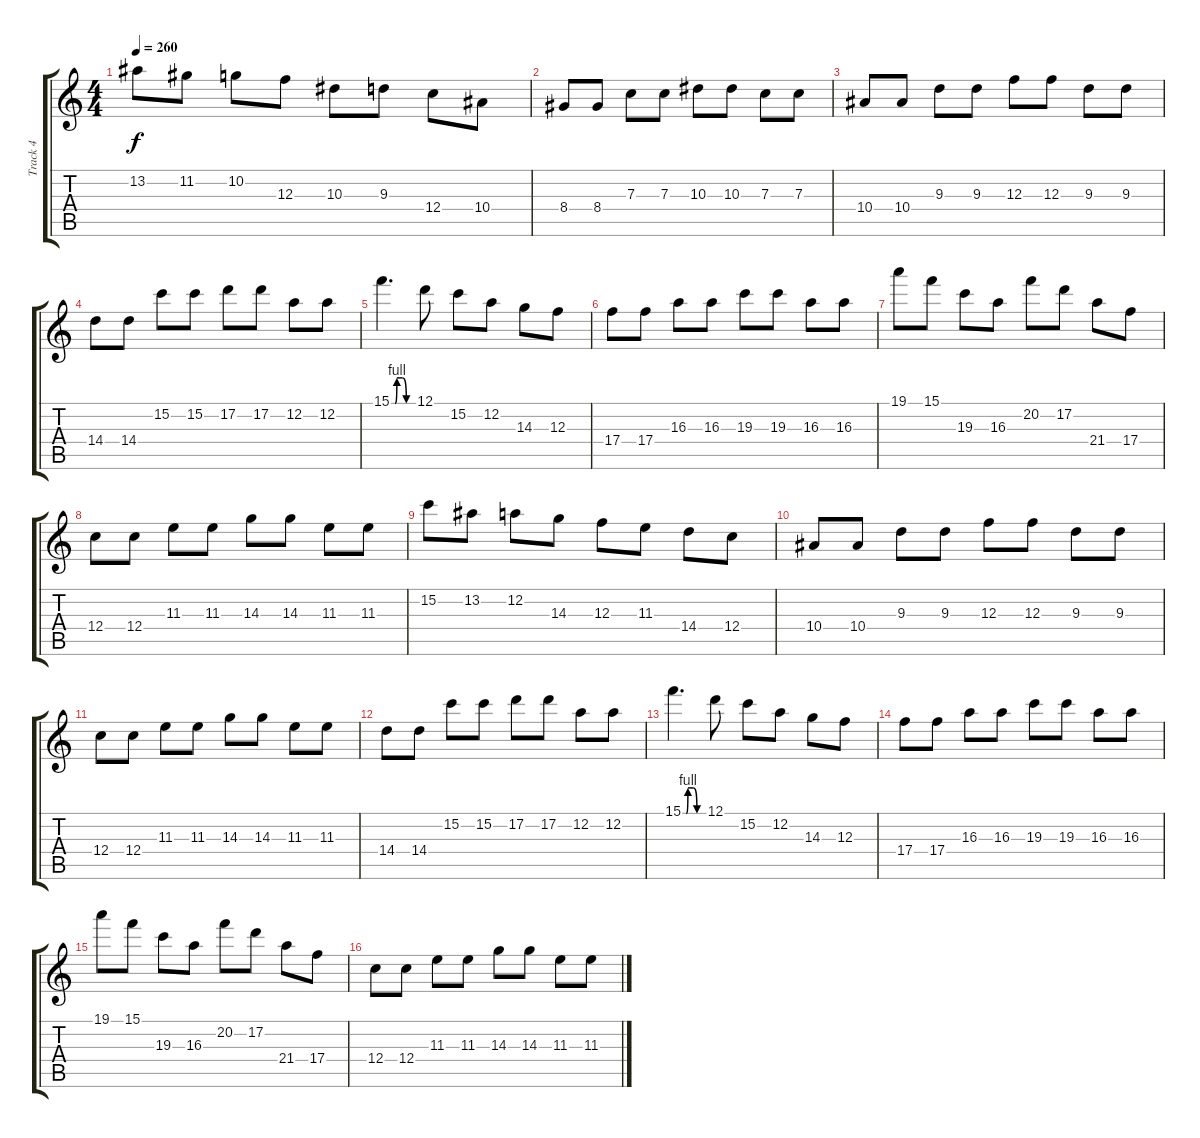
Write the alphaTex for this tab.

\track ("Track 4" "Track 4") {instrument distortionguitar}
\staff {score tabs}
\tuning (D4 A3 F3 C3 G2 C2) {hide}
\ts (4 4)
\tempo 260
\clef g2
\ks c
13.2.8{dy f} 11.2.8 10.2.8 12.3.8 10.3.8 9.3.8 12.4.8 10.4.8 |
8.4.8 8.4.8 7.3.8 7.3.8 10.3.8 10.3.8 7.3.8 7.3.8 |
10.4.8 10.4.8 9.3.8 9.3.8 12.3.8 12.3.8 9.3.8 9.3.8 |
14.4.8 14.4.8 15.2.8 15.2.8 17.2.8 17.2.8 12.2.8 12.2.8 |
15.1{be (custom 0 0 10 0 15 4 30 4 41 0 60 0)}.4{d} 12.1.8 15.2.8 12.2.8 14.3.8 12.3.8 |
17.4.8 17.4.8 16.3.8 16.3.8 19.3.8 19.3.8 16.3.8 16.3.8 |
19.1.8 15.1.8 19.3.8 16.3.8 20.2.8 17.2.8 21.4.8 17.4.8 |
12.4.8 12.4.8 11.3.8 11.3.8 14.3.8 14.3.8 11.3.8 11.3.8 |
15.2.8 13.2.8 12.2.8 14.3.8 12.3.8 11.3.8 14.4.8 12.4.8 |
10.4.8 10.4.8 9.3.8 9.3.8 12.3.8 12.3.8 9.3.8 9.3.8 |
12.4.8 12.4.8 11.3.8 11.3.8 14.3.8 14.3.8 11.3.8 11.3.8 |
14.4.8 14.4.8 15.2.8 15.2.8 17.2.8 17.2.8 12.2.8 12.2.8 |
15.1{be (custom 0 0 10 0 15 4 30 4 41 0 60 0)}.4{d} 12.1.8 15.2.8 12.2.8 14.3.8 12.3.8 |
17.4.8 17.4.8 16.3.8 16.3.8 19.3.8 19.3.8 16.3.8 16.3.8 |
19.1.8 15.1.8 19.3.8 16.3.8 20.2.8 17.2.8 21.4.8 17.4.8 |
12.4.8 12.4.8 11.3.8 11.3.8 14.3.8 14.3.8 11.3.8 11.3.8
